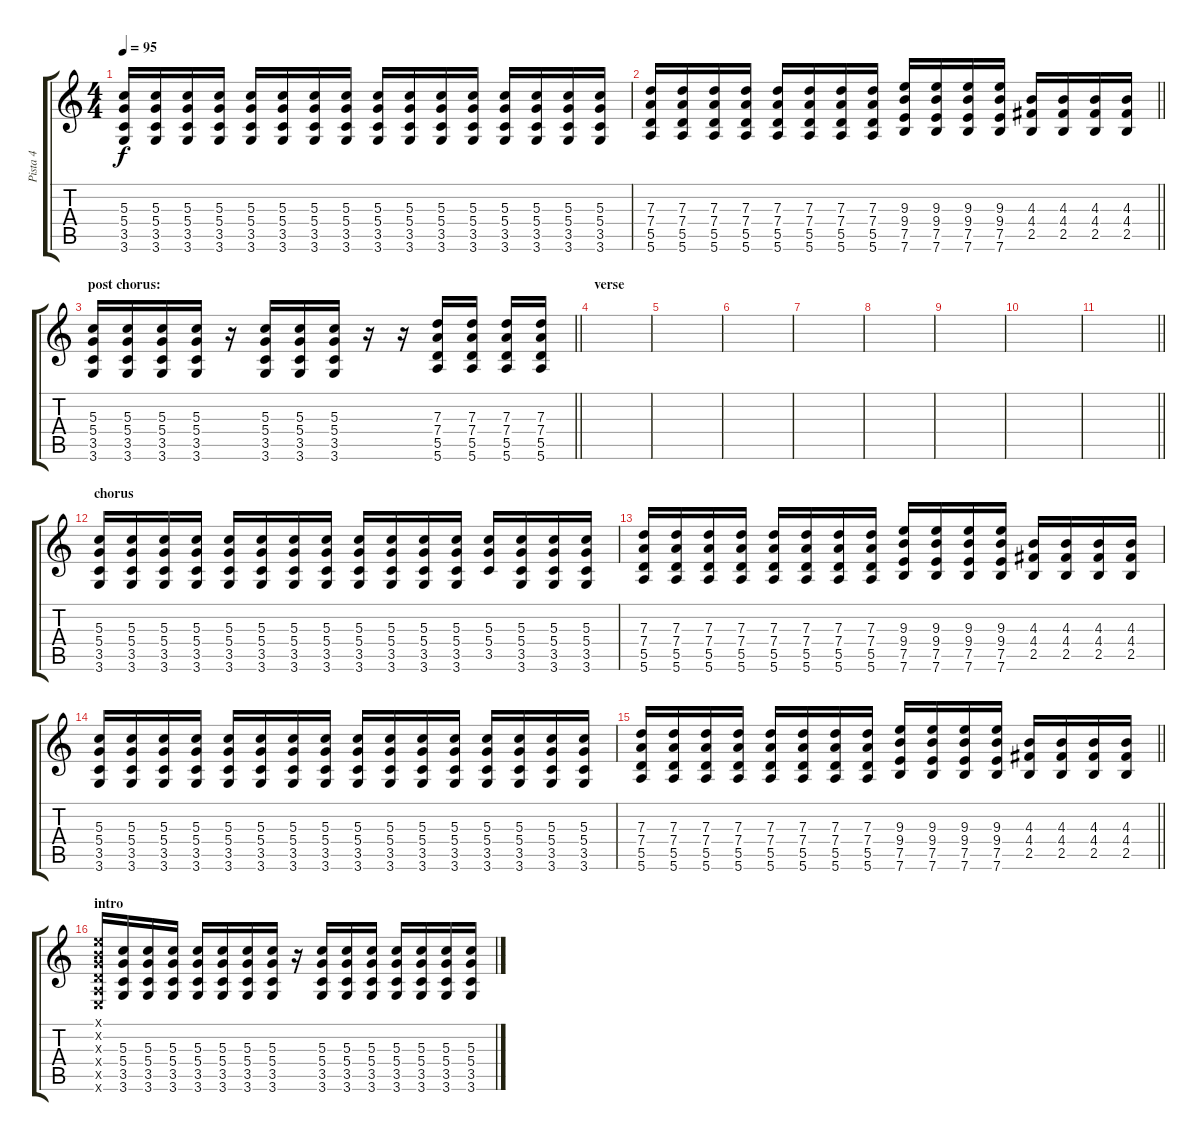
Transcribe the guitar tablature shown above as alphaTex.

\track ("Pista 4" "Pista 4") {instrument overdrivenguitar}
\staff {score tabs}
\tuning (E4 B3 G3 D3 A2 E2) {hide}
\ts (4 4)
\tempo 95
\clef g2
\ks c
(5.3 5.4 3.5 3.6).16{dy f} (5.3 5.4 3.5 3.6).16 (5.3 5.4 3.5 3.6).16 (5.3 5.4 3.5 3.6).16 (5.3 5.4 3.5 3.6).16 (5.3 5.4 3.5 3.6).16 (5.3 5.4 3.5 3.6).16 (5.3 5.4 3.5 3.6).16 (5.3 5.4 3.5 3.6).16 (5.3 5.4 3.5 3.6).16 (5.3 5.4 3.5 3.6).16 (5.3 5.4 3.5 3.6).16 (5.3 5.4 3.5 3.6).16 (5.3 5.4 3.5 3.6).16 (5.3 5.4 3.5 3.6).16 (5.3 5.4 3.5 3.6).16 |
\barLineRight lightlight
(7.3 7.4 5.5 5.6).16 (7.3 7.4 5.5 5.6).16 (7.3 7.4 5.5 5.6).16 (7.3 7.4 5.5 5.6).16 (7.3 7.4 5.5 5.6).16 (7.3 7.4 5.5 5.6).16 (7.3 7.4 5.5 5.6).16 (7.3 7.4 5.5 5.6).16 (9.3 9.4 7.5 7.6).16 (9.3 9.4 7.5 7.6).16 (9.3 9.4 7.5 7.6).16 (9.3 9.4 7.5 7.6).16 (4.3 4.4 2.5).16 (4.3 4.4 2.5).16 (4.3 4.4 2.5).16 (4.3 4.4 2.5).16 |
\section ("" "post chorus:")
\barLineRight lightlight
(5.3 5.4 3.5 3.6).16 (5.3 5.4 3.5 3.6).16 (5.3 5.4 3.5 3.6).16 (5.3 5.4 3.5 3.6).16 r.16 (5.3 5.4 3.5 3.6).16 (5.3 5.4 3.5 3.6).16 (5.3 5.4 3.5 3.6).16 r.16 r.16 (7.3 7.4 5.5 5.6).16 (7.3 7.4 5.5 5.6).16 (7.3 7.4 5.5 5.6).16 (7.3 7.4 5.5 5.6).16 |
\section ("" "verse")
|
|
|
|
|
|
|
\barLineRight lightlight
|
\section ("" "chorus")
(5.3 5.4 3.5 3.6).16 (5.3 5.4 3.5 3.6).16 (5.3 5.4 3.5 3.6).16 (5.3 5.4 3.5 3.6).16 (5.3 5.4 3.5 3.6).16 (5.3 5.4 3.5 3.6).16 (5.3 5.4 3.5 3.6).16 (5.3 5.4 3.5 3.6).16 (5.3 5.4 3.5 3.6).16 (5.3 5.4 3.5 3.6).16 (5.3 5.4 3.5 3.6).16 (5.3 5.4 3.5 3.6).16 (5.3 5.4 3.5).16 (5.3 5.4 3.5 3.6).16 (5.3 5.4 3.5 3.6).16 (5.3 5.4 3.5 3.6).16 |
(7.3 7.4 5.5 5.6).16 (7.3 7.4 5.5 5.6).16 (7.3 7.4 5.5 5.6).16 (7.3 7.4 5.5 5.6).16 (7.3 7.4 5.5 5.6).16 (7.3 7.4 5.5 5.6).16 (7.3 7.4 5.5 5.6).16 (7.3 7.4 5.5 5.6).16 (9.3 9.4 7.5 7.6).16 (9.3 9.4 7.5 7.6).16 (9.3 9.4 7.5 7.6).16 (9.3 9.4 7.5 7.6).16 (4.3 4.4 2.5).16 (4.3 4.4 2.5).16 (4.3 4.4 2.5).16 (4.3 4.4 2.5).16 |
(5.3 5.4 3.5 3.6).16 (5.3 5.4 3.5 3.6).16 (5.3 5.4 3.5 3.6).16 (5.3 5.4 3.5 3.6).16 (5.3 5.4 3.5 3.6).16 (5.3 5.4 3.5 3.6).16 (5.3 5.4 3.5 3.6).16 (5.3 5.4 3.5 3.6).16 (5.3 5.4 3.5 3.6).16 (5.3 5.4 3.5 3.6).16 (5.3 5.4 3.5 3.6).16 (5.3 5.4 3.5 3.6).16 (5.3 5.4 3.5 3.6).16 (5.3 5.4 3.5 3.6).16 (5.3 5.4 3.5 3.6).16 (5.3 5.4 3.5 3.6).16 |
\barLineRight lightlight
(7.3 7.4 5.5 5.6).16 (7.3 7.4 5.5 5.6).16 (7.3 7.4 5.5 5.6).16 (7.3 7.4 5.5 5.6).16 (7.3 7.4 5.5 5.6).16 (7.3 7.4 5.5 5.6).16 (7.3 7.4 5.5 5.6).16 (7.3 7.4 5.5 5.6).16 (9.3 9.4 7.5 7.6).16 (9.3 9.4 7.5 7.6).16 (9.3 9.4 7.5 7.6).16 (9.3 9.4 7.5 7.6).16 (4.3 4.4 2.5).16 (4.3 4.4 2.5).16 (4.3 4.4 2.5).16 (4.3 4.4 2.5).16 |
\section ("" "intro")
(0.1{x} 0.2{x} 0.3{x} 0.4{x} 0.5{x} 0.6{x}).16 (5.3 5.4 3.5 3.6).16 (5.3 5.4 3.5 3.6).16 (5.3 5.4 3.5 3.6).16 (5.3 5.4 3.5 3.6).16 (5.3 5.4 3.5 3.6).16 (5.3 5.4 3.5 3.6).16 (5.3 5.4 3.5 3.6).16 r.16 (5.3 5.4 3.5 3.6).16 (5.3 5.4 3.5 3.6).16 (5.3 5.4 3.5 3.6).16 (5.3 5.4 3.5 3.6).16 (5.3 5.4 3.5 3.6).16 (5.3 5.4 3.5 3.6).16 (5.3 5.4 3.5 3.6).16
